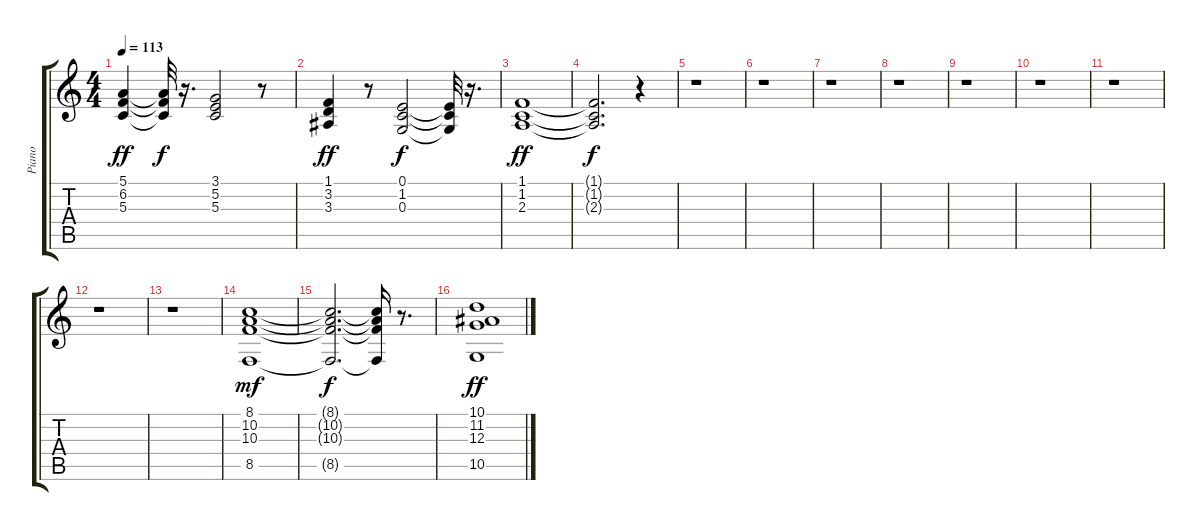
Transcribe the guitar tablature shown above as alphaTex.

\track ("Piano" "Piano") {instrument honkytonkpiano}
\staff {score tabs}
\tuning (E4 B3 G3 D3 A2 E2) {hide}
\ts (4 4)
\tempo 113
\clef g2
\ks c
(5.1 6.2 5.3).4{dy ff} (5.1{t} 6.2{t} 5.3{t}).32{dy f} r.16{d} (3.1 5.2 5.3).2 r.8 |
(1.1 3.2 3.3).4{dy ff} r.8 (0.1 1.2 0.3).2{dy f} (0.1{t} 1.2{t} 0.3{t}).32 r.16{d} |
(1.1 1.2 2.3).1{dy ff} |
(1.1{t} 1.2{t} 2.3{t}).2{d dy f} r.4 |
r.1 |
r.1 |
r.1 |
r.1 |
r.1 |
r.1 |
r.1 |
r.1 |
r.1 |
(8.1 10.2 10.3 8.5).1{dy mf} |
(8.1{t} 10.2{t} 10.3{t} 8.5{t}).2{d dy f} (8.1{t} 10.2{t} 10.3{t} 8.5{t}).16 r.8{d} |
(10.1 11.2 12.3 10.5).1{dy ff}
